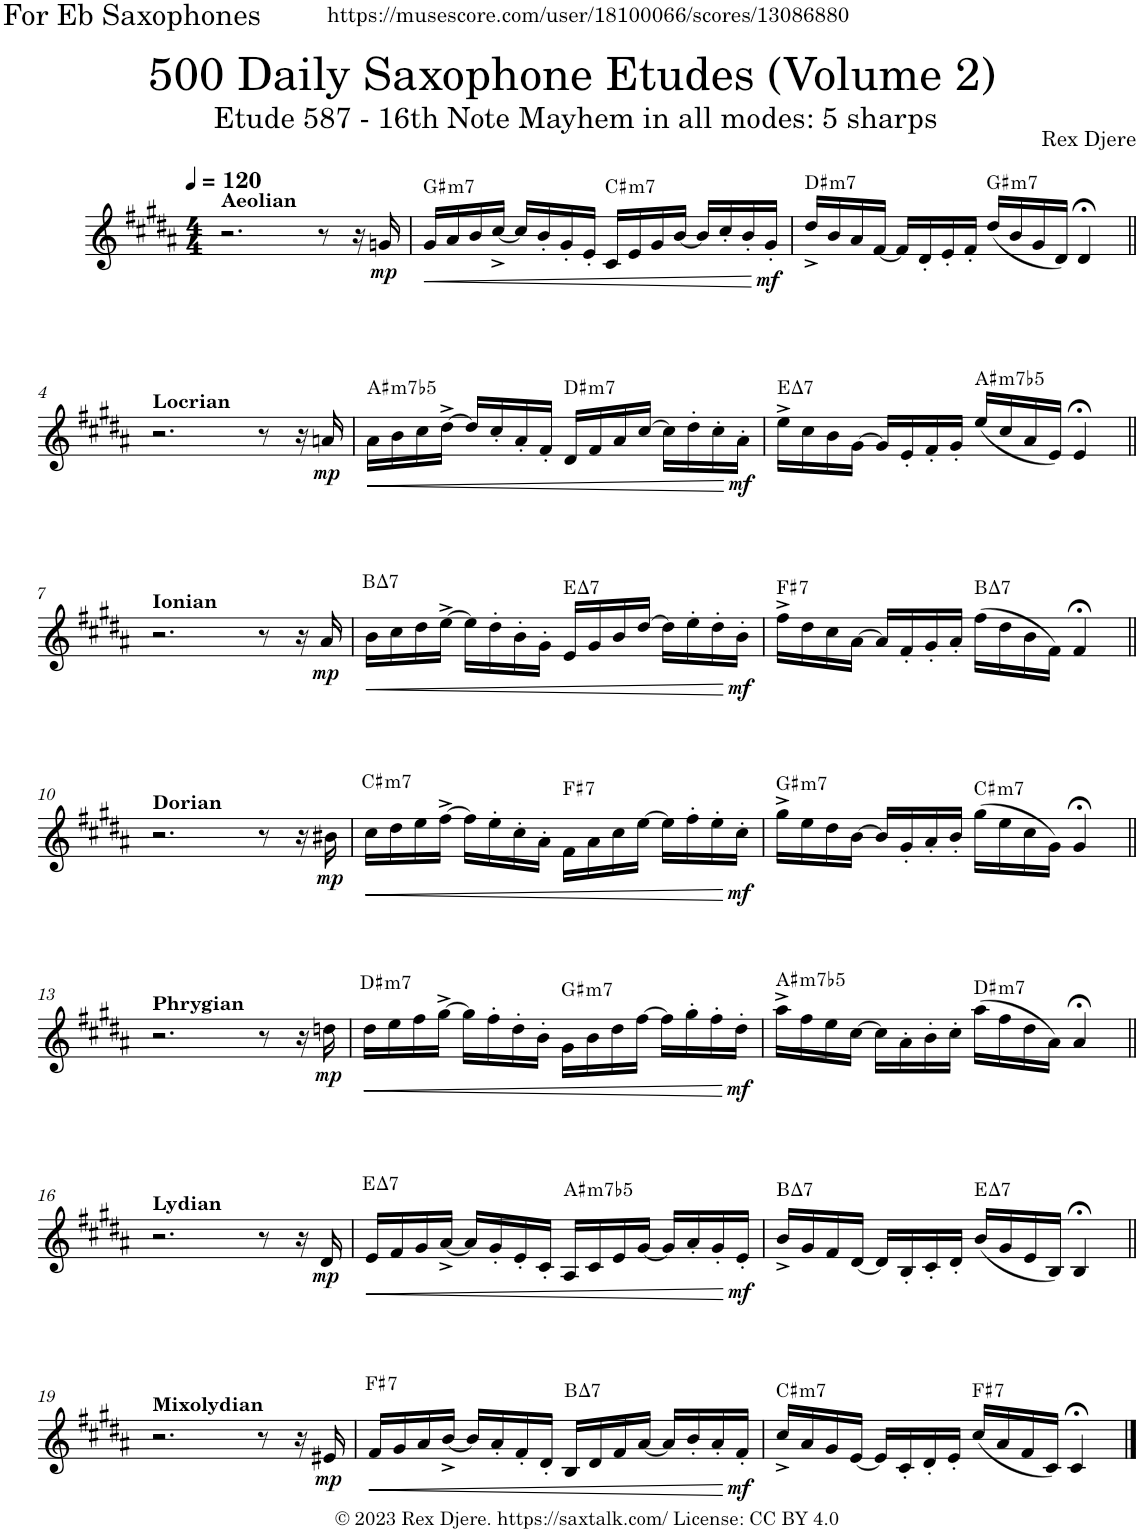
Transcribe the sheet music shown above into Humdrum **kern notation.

**kern	**dynam	**harte
*part1	*part1	*part1
*staff1	*staff1	*
*I"Alto Saxophone	*	*
*I'A. Sax.	*	*
*clefG2	*	*
*Trd5c9	*	*
*k[f#c#g#d#a#]	*	*
*M4/4	*	*
*MM120	*	*
=1	=1	=1
!LO:TX:a:B:t=Aeolian	!	!
2.r	.	.
8r	.	.
16r	.	.
!	!LO:DY:b	!
16gn/	mp	.
=2	=2	=2
!	!LO:HP:b	!LO:H:kt=m7
16g#/LL	<	G#:min7
16a#/	.	.
16b/	.	.
[16cc#^/JJ	.	.
16cc#/LL]	.	.
16b'/	.	.
16g#'/	.	.
16e'/JJ	.	.
!	!	!LO:H:kt=m7
16c#/LL	.	C#:min7
16e/	.	.
16g#/	.	.
[16b/JJ	.	.
16b/LL]	.	.
16cc#'/	.	.
16b'/	.	.
!	!LO:DY:n=1:b	!
16g#'/JJ	[ mf	.
=3	=3	=3
!	!	!LO:H:kt=m7
16dd#^/LL	.	D#:min7
16b/	.	.
16a#/	.	.
[16f#/JJ	.	.
16f#/LL]	.	.
16d#'/	.	.
16e'/	.	.
16f#'/JJ	.	.
!	!	!LO:H:kt=m7
(16dd#/LL	.	G#:min7
16b/	.	.
16g#/	.	.
16d#/JJ)	.	.
4d#;</	.	.
!!LO:LB:g=z
=4||	=4||	=4||
!LO:TX:a:B:t=Locrian	!	!
2.r	.	.
8r	.	.
16r	.	.
!	!LO:DY:b	!
16an/	mp	.
=5	=5	=5
!	!LO:HP:b	!LO:H:kt=m7b5
16a#\LL	<	A#:hdim7
16b\	.	.
16cc#\	.	.
[16dd#^\JJ	.	.
16dd#/LL]	.	.
16cc#'/	.	.
16a#'/	.	.
16f#'/JJ	.	.
!	!	!LO:H:kt=m7
16d#/LL	.	D#:min7
16f#/	.	.
16a#/	.	.
[16cc#/JJ	.	.
16cc#\LL]	.	.
16dd#'\	.	.
16cc#'\	.	.
!	!LO:DY:n=1:b	!
16a#'\JJ	[ mf	.
=6	=6	=6
!	!	!LO:H:kt=7
16ee^\LL	.	E:maj7
16cc#\	.	.
16b\	.	.
[16g#\JJ	.	.
16g#/LL]	.	.
16e'/	.	.
16f#'/	.	.
16g#'/JJ	.	.
!	!	!LO:H:kt=m7b5
(16ee/LL	.	A#:hdim7
16cc#/	.	.
16a#/	.	.
16e/JJ)	.	.
4e;</	.	.
!!LO:LB:g=z
=7||	=7||	=7||
!LO:TX:a:B:t=Ionian	!	!
2.r	.	.
8r	.	.
16r	.	.
!	!LO:DY:b	!
16a#/	mp	.
=8	=8	=8
!	!LO:HP:b	!LO:H:kt=7
16b\LL	<	B:maj7
16cc#\	.	.
16dd#\	.	.
[16ee^\JJ	.	.
16ee\LL]	.	.
16dd#'\	.	.
16b'\	.	.
16g#'\JJ	.	.
!	!	!LO:H:kt=7
16e/LL	.	E:maj7
16g#/	.	.
16b/	.	.
[16dd#/JJ	.	.
16dd#\LL]	.	.
16ee'\	.	.
16dd#'\	.	.
!	!LO:DY:n=1:b	!
16b'\JJ	[ mf	.
=9	=9	=9
!	!	!LO:H:kt=7
16ff#^\LL	.	F#:7
16dd#\	.	.
16cc#\	.	.
[16a#\JJ	.	.
16a#/LL]	.	.
16f#'/	.	.
16g#'/	.	.
16a#'/JJ	.	.
!	!	!LO:H:kt=7
(16ff#\LL	.	B:maj7
16dd#\	.	.
16b\	.	.
16f#\JJ)	.	.
4f#;</	.	.
!!LO:LB:g=z
=10||	=10||	=10||
!LO:TX:a:B:t=Dorian	!	!
2.r	.	.
8r	.	.
16r	.	.
!	!LO:DY:b	!
16b#X\	mp	.
=11	=11	=11
!	!LO:HP:b	!LO:H:kt=m7
16cc#\LL	<	C#:min7
16dd#\	.	.
16ee\	.	.
[16ff#^\JJ	.	.
16ff#\LL]	.	.
16ee'\	.	.
16cc#'\	.	.
16a#'\JJ	.	.
!	!	!LO:H:kt=7
16f#\LL	.	F#:7
16a#\	.	.
16cc#\	.	.
[16ee\JJ	.	.
16ee\LL]	.	.
16ff#'\	.	.
16ee'\	.	.
!	!LO:DY:n=1:b	!
16cc#'\JJ	[ mf	.
=12	=12	=12
!	!	!LO:H:kt=m7
16gg#^\LL	.	G#:min7
16ee\	.	.
16dd#\	.	.
[16b\JJ	.	.
16b/LL]	.	.
16g#'/	.	.
16a#'/	.	.
16b'/JJ	.	.
!	!	!LO:H:kt=m7
(16gg#\LL	.	C#:min7
16ee\	.	.
16cc#\	.	.
16g#\JJ)	.	.
4g#;</	.	.
!!LO:LB:g=z
=13||	=13||	=13||
!LO:TX:a:B:t=Phrygian	!	!
2.r	.	.
8r	.	.
16r	.	.
!	!LO:DY:b	!
16ddn\	mp	.
=14	=14	=14
!	!LO:HP:b	!LO:H:kt=m7
16dd#\LL	<	D#:min7
16ee\	.	.
16ff#\	.	.
[16gg#^\JJ	.	.
16gg#\LL]	.	.
16ff#'\	.	.
16dd#'\	.	.
16b'\JJ	.	.
!	!	!LO:H:kt=m7
16g#\LL	.	G#:min7
16b\	.	.
16dd#\	.	.
[16ff#\JJ	.	.
16ff#\LL]	.	.
16gg#'\	.	.
16ff#'\	.	.
!	!LO:DY:n=1:b	!
16dd#'\JJ	[ mf	.
=15	=15	=15
!	!	!LO:H:kt=m7b5
16aa#^\LL	.	A#:hdim7
16ff#\	.	.
16ee\	.	.
[16cc#\JJ	.	.
16cc#\LL]	.	.
16a#'\	.	.
16b'\	.	.
16cc#'\JJ	.	.
!	!	!LO:H:kt=m7
(16aa#\LL	.	D#:min7
16ff#\	.	.
16dd#\	.	.
16a#\JJ)	.	.
4a#;</	.	.
!!LO:LB:g=z
=16||	=16||	=16||
!LO:TX:a:B:t=Lydian	!	!
2.r	.	.
8r	.	.
16r	.	.
!	!LO:DY:b	!
16d#/	mp	.
=17	=17	=17
!	!LO:HP:b	!LO:H:kt=7
16e/LL	<	E:maj7
16f#/	.	.
16g#/	.	.
[16a#^/JJ	.	.
16a#/LL]	.	.
16g#'/	.	.
16e'/	.	.
16c#'/JJ	.	.
!	!	!LO:H:kt=m7b5
16A#/LL	.	A#:hdim7
16c#/	.	.
16e/	.	.
[16g#/JJ	.	.
16g#/LL]	.	.
16a#'/	.	.
16g#'/	.	.
!	!LO:DY:n=1:b	!
16e'/JJ	[ mf	.
=18	=18	=18
!	!	!LO:H:kt=7
16b^/LL	.	B:maj7
16g#/	.	.
16f#/	.	.
[16d#/JJ	.	.
16d#/LL]	.	.
16B'/	.	.
16c#'/	.	.
16d#'/JJ	.	.
!	!	!LO:H:kt=7
(16b/LL	.	E:maj7
16g#/	.	.
16e/	.	.
16B/JJ)	.	.
4B;</	.	.
!!LO:LB:g=z
=19||	=19||	=19||
!LO:TX:a:B:t=Mixolydian	!	!
2.r	.	.
8r	.	.
16r	.	.
!	!LO:DY:b	!
16e#X/	mp	.
=20	=20	=20
!	!LO:HP:b	!LO:H:kt=7
16f#/LL	<	F#:7
16g#/	.	.
16a#/	.	.
[16b^/JJ	.	.
16b/LL]	.	.
16a#'/	.	.
16f#'/	.	.
16d#'/JJ	.	.
!	!	!LO:H:kt=7
16B/LL	.	B:maj7
16d#/	.	.
16f#/	.	.
[16a#/JJ	.	.
16a#/LL]	.	.
16b'/	.	.
16a#'/	.	.
!	!LO:DY:n=1:b	!
16f#'/JJ	[ mf	.
=21	=21	=21
!	!	!LO:H:kt=m7
16cc#^/LL	.	C#:min7
16a#/	.	.
16g#/	.	.
[16e/JJ	.	.
16e/LL]	.	.
16c#'/	.	.
16d#'/	.	.
16e'/JJ	.	.
!	!	!LO:H:kt=7
(16cc#/LL	.	F#:7
16a#/	.	.
16f#/	.	.
16c#/JJ)	.	.
4c#;</	.	.
==	==	==
*-	*-	*-
